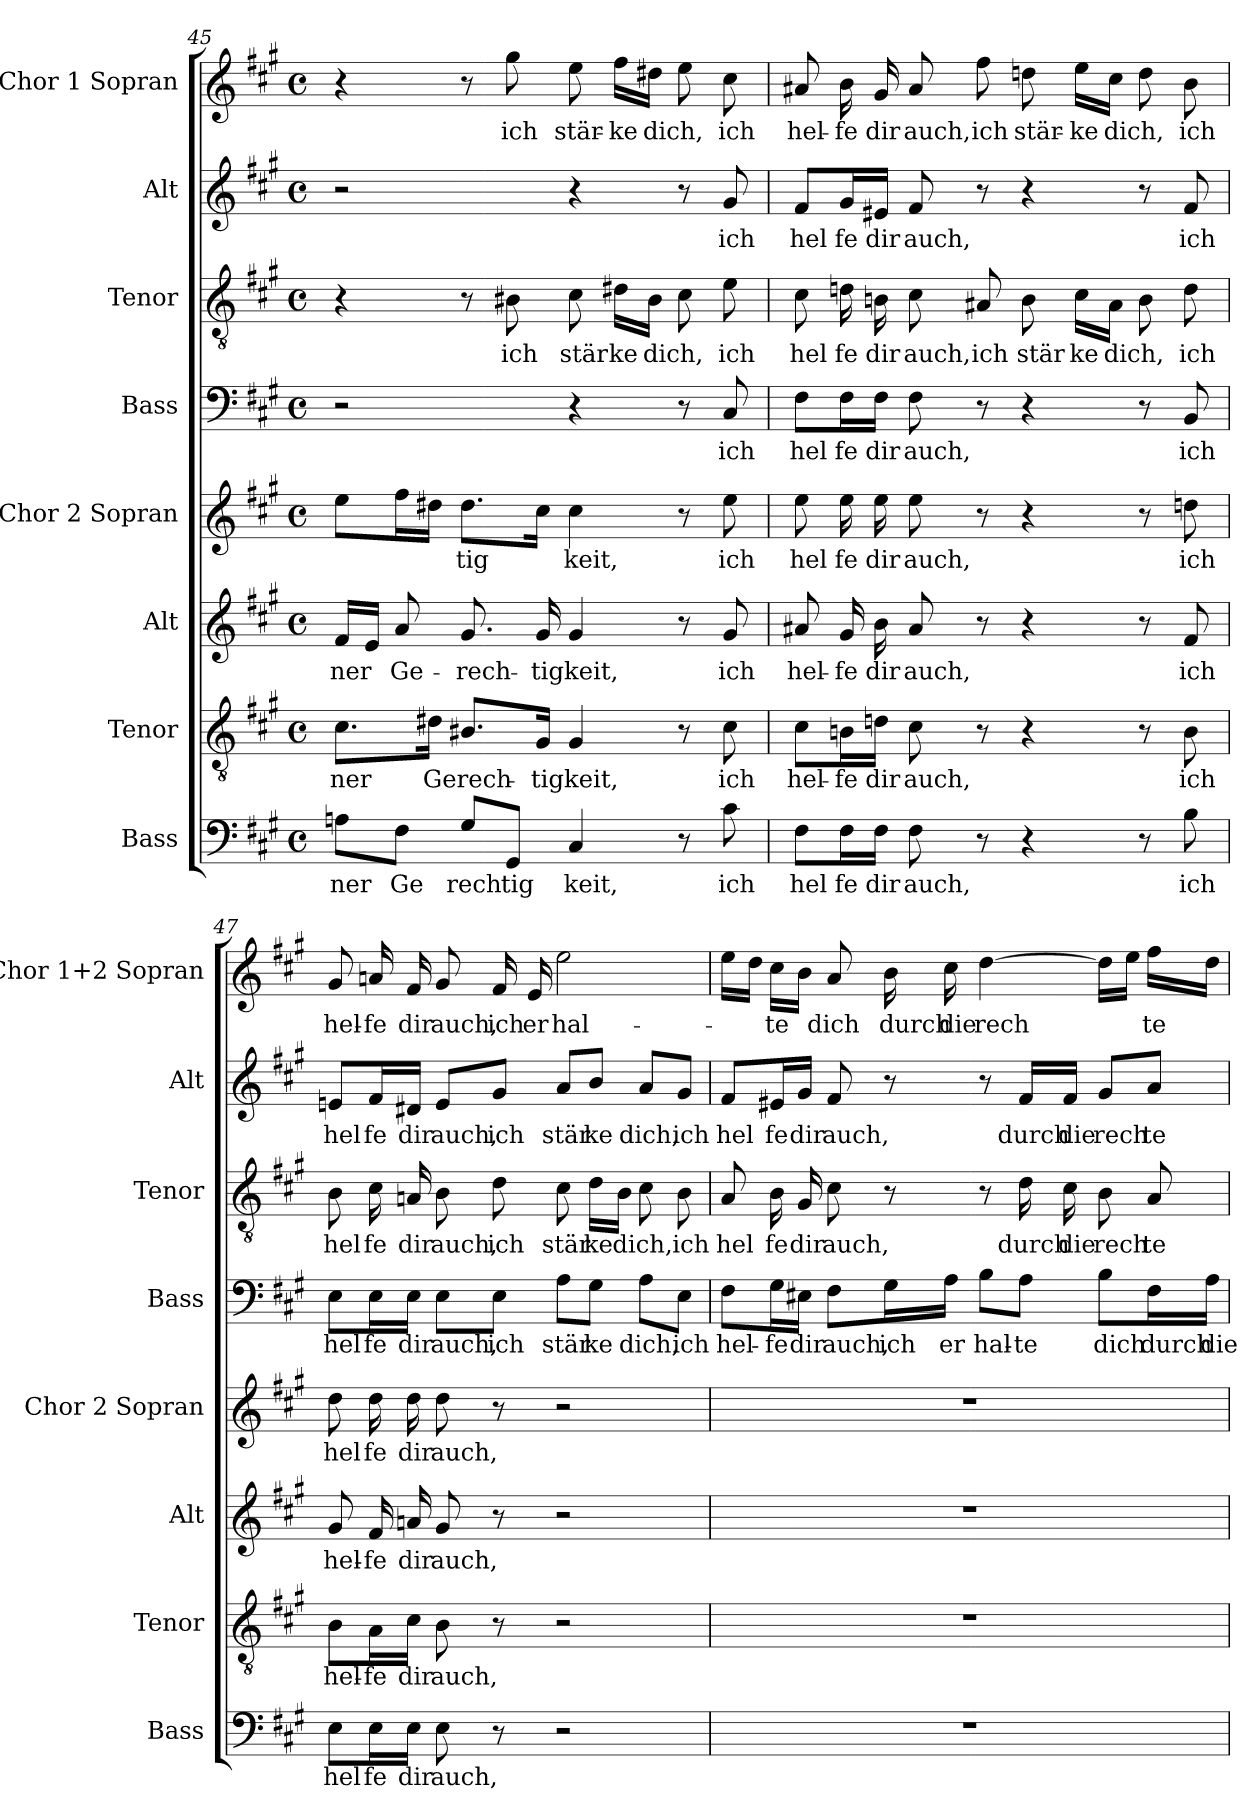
**kern	**text	**kern	**text	**kern	**text	**kern	**text	**kern	**text	**kern	**text	**kern	**text	**kern	**text
*part8	*part8	*part7	*part7	*part6	*part6	*part5	*part5	*part4	*part4	*part3	*part3	*part2	*part2	*part1	*part1
*staff8	*staff8	*staff7	*staff7	*staff6	*staff6	*staff5	*staff5	*staff4	*staff4	*staff3	*staff3	*staff2	*staff2	*staff1	*staff1
*I"Bass	*	*I"Tenor	*	*I"Alt	*	*I"Chor 2  Sopran	*	*I"Bass	*	*I"Tenor	*	*I"Alt	*	*I"Chor 1  Sopran	*
*I'Bass	*	*I'Tenor	*	*I'Alt	*	*I'Chor 2  Sopran	*	*I'Bass	*	*I'Tenor	*	*I'Alt	*	*I'Chor 1+2  Sopran	*
!!LO:PB:g=z
*clefF4	*	*clefGv2	*	*clefG2	*	*clefG2	*	*clefF4	*	*clefGv2	*	*clefG2	*	*clefG2	*
*k[f#c#g#]	*	*k[f#c#g#]	*	*k[f#c#g#]	*	*k[f#c#g#]	*	*k[f#c#g#]	*	*k[f#c#g#]	*	*k[f#c#g#]	*	*k[f#c#g#]	*
*A:	*	*A:	*	*A:	*	*A:	*	*A:	*	*A:	*	*A:	*	*A:	*
*M4/4	*	*M4/4	*	*M4/4	*	*M4/4	*	*M4/4	*	*M4/4	*	*M4/4	*	*M4/4	*
*met(c)	*	*met(c)	*	*met(c)	*	*met(c)	*	*met(c)	*	*met(c)	*	*met(c)	*	*met(c)	*
=45	=45	=45	=45	=45	=45	=45	=45	=45	=45	=45	=45	=45	=45	=45	=45
!	!LO:LY:b:cj	!	!LO:LY:b:cj	!	!LO:LY:b	!	!	!	!	!	!	!	!	!	!
8An\L	ner	8.c#\L	ner	16f#/L	ner	8ee\L	.	2r	.	4r	.	2r	.	4r	.
.	.	.	.	16e/J	.	.	.	.	.	.	.	.	.	.	.
!	!LO:LY:b:cj	!	!	!	!LO:LY:b:cj	!	!	!	!	!	!	!	!	!	!
8F#\J	Ge	.	.	8a/	Ge-	16ff#\	.	.	.	.	.	.	.	.	.
!	!	!	!LO:LY:b	!	!	!	!	!	!	!	!	!	!	!	!
.	.	16d#X\Jk	Gerech-	.	.	16dd#X\J	.	.	.	.	.	.	.	.	.
!	!LO:LY:b:cj	!	!	!	!LO:LY:b:cj	!	!LO:LY:b	!	!	!	!	!	!	!	!
8G#/L	rech	8.B#X/L	.	8.g#/	-rech-	8.dd#\L	tig	.	.	8r	.	.	.	8r	.
!	!LO:LY:b:cj	!	!	!	!	!	!	!	!	!	!LO:LY:b:cj	!	!	!	!LO:LY:b:cj
8GG#/J	tig	.	.	.	.	.	.	.	.	8B#X\	-ich	.	.	8gg#\	-ich
!	!	!	!LO:LY:b	!	!LO:LY:b	!	!	!	!	!	!	!	!	!	!
.	.	16G#/Jk	-tigkeit,	16g#/	-tigkeit,	16cc#\J	.	.	.	.	.	.	.	.	.
!	!LO:LY:b:cj	!	!	!	!	!	!LO:LY:b:cj	!	!	!	!LO:LY:b:cj	!	!	!	!LO:LY:b:cj
4C#/	keit,	4G#/	.	4g#/	.	4cc#\	keit,	4r	.	8c#\	stär	4r	.	8ee\	stär-
!	!	!	!	!	!	!	!	!	!	!	!LO:LY:b:cj	!	!	!	!LO:LY:b:cj
.	.	.	.	.	.	.	.	.	.	16d#X\L	ke	.	.	16ff#\L	-ke
!	!	!	!	!	!	!	!	!	!	!	!LO:LY:b	!	!	!	!LO:LY:b
.	.	.	.	.	.	.	.	.	.	16B#\J	dich,	.	.	16dd#X\J	dich,
8r	.	8r	.	8r	.	8r	.	8r	.	8c#\	.	8r	.	8ee\	.
!	!LO:LY:b:cj	!	!LO:LY:b:cj	!	!LO:LY:b:cj	!	!LO:LY:b:cj	!	!LO:LY:b:cj	!	!LO:LY:b:cj	!	!LO:LY:b:cj	!	!LO:LY:b:cj
8c#\	ich	8c#\	ich	8g#/	ich	8ee\	ich	8C#/	-ich	8e\	ich	8g#/	ich	8cc#\	ich
=46	=46	=46	=46	=46	=46	=46	=46	=46	=46	=46	=46	=46	=46	=46	=46
!	!LO:LY:b:cj	!	!LO:LY:b:cj	!	!LO:LY:b:cj	!	!LO:LY:b:cj	!	!LO:LY:b:cj	!	!LO:LY:b:cj	!	!LO:LY:b:cj	!	!LO:LY:b:cj
8F#\L	hel	8c#\L	hel-	8a#X/	hel-	8ee\	hel	8F#\L	hel	8c#\	hel	8f#/L	hel	8a#X/	hel-
!	!LO:LY:b:cj	!	!LO:LY:b:cj	!	!LO:LY:b:cj	!	!LO:LY:b:cj	!	!LO:LY:b:cj	!	!LO:LY:b:cj	!	!LO:LY:b:cj	!	!LO:LY:b:cj
16F#\L	fe	16Bn\L	-fe	16g#/	-fe	16ee\	fe	16F#\L	fe	16dn\	fe	16g#/L	fe	16b\	-fe
!	!LO:LY:b:cj	!	!LO:LY:b:cj	!	!LO:LY:b:cj	!	!LO:LY:b:cj	!	!LO:LY:b:cj	!	!LO:LY:b:cj	!	!LO:LY:b:cj	!	!LO:LY:b:cj
16F#\JJ	dir	16dn\JJ	dir	16b\	dir	16ee\	dir	16F#\JJ	dir	16Bn\	dir	16e#X/JJ	dir	16g#/	dir
!	!LO:LY:b:cj	!	!LO:LY:b:cj	!	!LO:LY:b:cj	!	!LO:LY:b:cj	!	!LO:LY:b:cj	!	!LO:LY:b:cj	!	!LO:LY:b:cj	!	!LO:LY:b:cj
8F#\	auch,	8c#\	auch,	8a#/	auch,	8ee\	auch,	8F#\	auch,	8c#\	auch,	8f#/	auch,	8a#/	auch,
!	!	!	!	!	!	!	!	!	!	!	!LO:LY:b:cj	!	!	!	!LO:LY:b:cj
8r	.	8r	.	8r	.	8r	.	8r	.	8A#X/	ich	8r	.	8ff#\	ich
!	!	!	!	!	!	!	!	!	!	!	!LO:LY:b:cj	!	!	!	!LO:LY:b:cj
4r	.	4r	.	4r	.	4r	.	4r	.	8B\	stär	4r	.	8ddn\	stär-
!	!	!	!	!	!	!	!	!	!	!	!LO:LY:b:cj	!	!	!	!LO:LY:b:cj
.	.	.	.	.	.	.	.	.	.	16c#\L	ke	.	.	16ee\L	-ke
!	!	!	!	!	!	!	!	!	!	!	!LO:LY:b	!	!	!	!LO:LY:b
.	.	.	.	.	.	.	.	.	.	16A#\J	dich,	.	.	16cc#\J	dich,
8r	.	8r	.	8r	.	8r	.	8r	.	8B\	.	8r	.	8dd\	.
!	!LO:LY:b:cj	!	!LO:LY:b:cj	!	!LO:LY:b:cj	!	!LO:LY:b:cj	!	!LO:LY:b:cj	!	!LO:LY:b:cj	!	!LO:LY:b:cj	!	!LO:LY:b:cj
8B\	ich	8B\	ich	8f#/	ich	8ddn\	ich	8BB/	ich	8d\	ich	8f#/	ich	8b\	ich
=47	=47	=47	=47	=47	=47	=47	=47	=47	=47	=47	=47	=47	=47	=47	=47
!	!LO:LY:b:cj	!	!LO:LY:b:cj	!	!LO:LY:b:cj	!	!LO:LY:b:cj	!	!LO:LY:b:cj	!	!LO:LY:b:cj	!	!LO:LY:b:cj	!	!LO:LY:b:cj
8E\L	hel	8B\L	hel-	8g#/	hel-	8dd\	hel	8E\L	hel	8B\	hel	8en/L	hel	8g#/	hel-
!	!LO:LY:b:cj	!	!LO:LY:b:cj	!	!LO:LY:b:cj	!	!LO:LY:b:cj	!	!LO:LY:b:cj	!	!LO:LY:b:cj	!	!LO:LY:b:cj	!	!LO:LY:b:cj
16E\L	fe	16A\L	-fe	16f#/	-fe	16dd\	fe	16E\L	fe	16c#\	fe	16f#/L	fe	16an/	-fe
!	!LO:LY:b:cj	!	!LO:LY:b:cj	!	!LO:LY:b:cj	!	!LO:LY:b:cj	!	!LO:LY:b:cj	!	!LO:LY:b:cj	!	!LO:LY:b:cj	!	!LO:LY:b:cj
16E\JJ	dir	16c#\JJ	dir	16an/	dir	16dd\	dir	16E\JJ	dir	16An/	dir	16d#X/JJ	dir	16f#/	dir
!	!LO:LY:b:cj	!	!LO:LY:b:cj	!	!LO:LY:b:cj	!	!LO:LY:b:cj	!	!LO:LY:b:cj	!	!LO:LY:b:cj	!	!LO:LY:b:cj	!	!LO:LY:b:cj
8E\	auch,	8B\	auch,	8g#/	auch,	8dd\	auch,	8E\L	auch,	8B\	auch,	8e/L	auch,	8g#/	auch,
!	!	!	!	!	!	!	!	!	!LO:LY:b:cj	!	!LO:LY:b:cj	!	!LO:LY:b:cj	!	!LO:LY:b:cj
8r	.	8r	.	8r	.	8r	.	8E\J	ich	8d\	ich	8g#/J	ich	16f#/	ich
!	!	!	!	!	!	!	!	!	!	!	!	!	!	!	!LO:LY:b:cj
.	.	.	.	.	.	.	.	.	.	.	.	.	.	16e/	er
!	!	!	!	!	!	!	!	!	!LO:LY:b:cj	!	!LO:LY:b:cj	!	!LO:LY:b:cj	!	!LO:LY:b
2r	.	2r	.	2r	.	2r	.	8A\L	stär	8c#\	stär	8a/L	stär	2ee\	hal-
!	!	!	!	!	!	!	!	!	!LO:LY:b:cj	!	!LO:LY:b:cj	!	!LO:LY:b:cj	!	!
.	.	.	.	.	.	.	.	8G#\J	ke	16d\L	ke	8b/J	ke	.	.
!	!	!	!	!	!	!	!	!	!	!	!LO:LY:b	!	!	!	!
.	.	.	.	.	.	.	.	.	.	16B\J	dich,	.	.	.	.
!	!	!	!	!	!	!	!	!	!LO:LY:b:cj	!	!	!	!LO:LY:b:cj	!	!
.	.	.	.	.	.	.	.	8A\L	dich,	8c#\	.	8a/L	dich,	.	.
!	!	!	!	!	!	!	!	!	!LO:LY:b:cj	!	!LO:LY:b:cj	!	!LO:LY:b:cj	!	!
.	.	.	.	.	.	.	.	8E\J	ich	8B\	ich	8g#/J	ich	.	.
!!LO:LB:g=z
=48	=48	=48	=48	=48	=48	=48	=48	=48	=48	=48	=48	=48	=48	=48	=48
!	!	!	!	!	!	!	!	!	!LO:LY:b:cj	!	!LO:LY:b:cj	!	!LO:LY:b:cj	!	!
*	*	*	*	*	*	*	*	*	*	*	*	*	*	*^	*
1r	.	1r	.	1r	.	1r	.	8F#\L	hel-	8A/	hel	8f#/L	hel	16ee\L	64ryy	.
.	.	.	.	.	.	.	.	.	.	.	.	.	.	.	2ryy	.
.	.	.	.	.	.	.	.	.	.	.	.	.	.	16dd\J	.	.
!	!	!	!	!	!	!	!	!	!LO:LY:b:cj	!	!LO:LY:b:cj	!	!LO:LY:b:cj	!	!	!LO:LY:b:cj
.	.	.	.	.	.	.	.	16G#\L	-fe	16B\	fe	16e#X/L	fe	16cc#\L	.	-te
!	!	!	!	!	!	!	!	!	!LO:LY:b:cj	!	!LO:LY:b:cj	!	!LO:LY:b:cj	!	!	!
.	.	.	.	.	.	.	.	16E#X\JJ	dir	16G#/	dir	16g#/JJ	dir	16b\J	.	.
!	!	!	!	!	!	!	!	!	!LO:LY:b:cj	!	!LO:LY:b:cj	!	!LO:LY:b:cj	!	!	!LO:LY:b:cj
.	.	.	.	.	.	.	.	8F#\L	auch,	8c#\	auch,	8f#/	auch,	8a/	.	dich
!	!	!	!	!	!	!	!	!	!LO:LY:b:cj	!	!	!	!	!	!	!LO:LY:b:cj
.	.	.	.	.	.	.	.	16G#\L	ich	8r	.	8r	.	16b\	.	durch
!	!	!	!	!	!	!	!	!	!LO:LY:b:cj	!	!	!	!	!	!	!LO:LY:b:cj
.	.	.	.	.	.	.	.	16A\JJ	er	.	.	.	.	16cc#\	.	die
!	!	!	!	!	!	!	!	!	!LO:LY:b:cj	!	!	!	!	!	!	!LO:LY:b
.	.	.	.	.	.	.	.	8B\L	hal-	8r	.	8r	.	[>4dd\	.	rech
.	.	.	.	.	.	.	.	.	.	.	.	.	.	.	4ryy	.
!	!	!	!	!	!	!	!	!	!LO:LY:b:cj	!	!LO:LY:b:cj	!	!LO:LY:b:cj	!	!	!
.	.	.	.	.	.	.	.	8A\J	-te	16d\	durch	16f#/LL	durch	.	.	.
!	!	!	!	!	!	!	!	!	!	!	!LO:LY:b:cj	!	!LO:LY:b:cj	!	!	!
.	.	.	.	.	.	.	.	.	.	16c#\	die	16f#/JJ	die	.	.	.
!	!	!	!	!	!	!	!	!	!LO:LY:b:cj	!	!LO:LY:b:cj	!	!LO:LY:b:cj	!	!	!
.	.	.	.	.	.	.	.	8B\L	dich	8B\	rech	8g#/L	rech	16dd\L]	.	.
.	.	.	.	.	.	.	.	.	.	.	.	.	.	.	8...ryy	.
.	.	.	.	.	.	.	.	.	.	.	.	.	.	16ee\J	.	.
!	!	!	!	!	!	!	!	!	!LO:LY:b:cj	!	!LO:LY:b:cj	!	!LO:LY:b:cj	!	!	!LO:LY:b:cj
.	.	.	.	.	.	.	.	16F#\L	durch	8A/	te	8a/J	te	16ff#\L	.	te
!	!	!	!	!	!	!	!	!	!LO:LY:b:cj	!	!	!	!	!	!	!
.	.	.	.	.	.	.	.	16A\JJ	die	.	.	.	.	16dd\J	.	.
*	*	*	*	*	*	*	*	*	*	*	*	*	*	*v	*v	*
=	=	=	=	=	=	=	=	=	=	=	=	=	=	=	=
*-	*-	*-	*-	*-	*-	*-	*-	*-	*-	*-	*-	*-	*-	*-	*-
